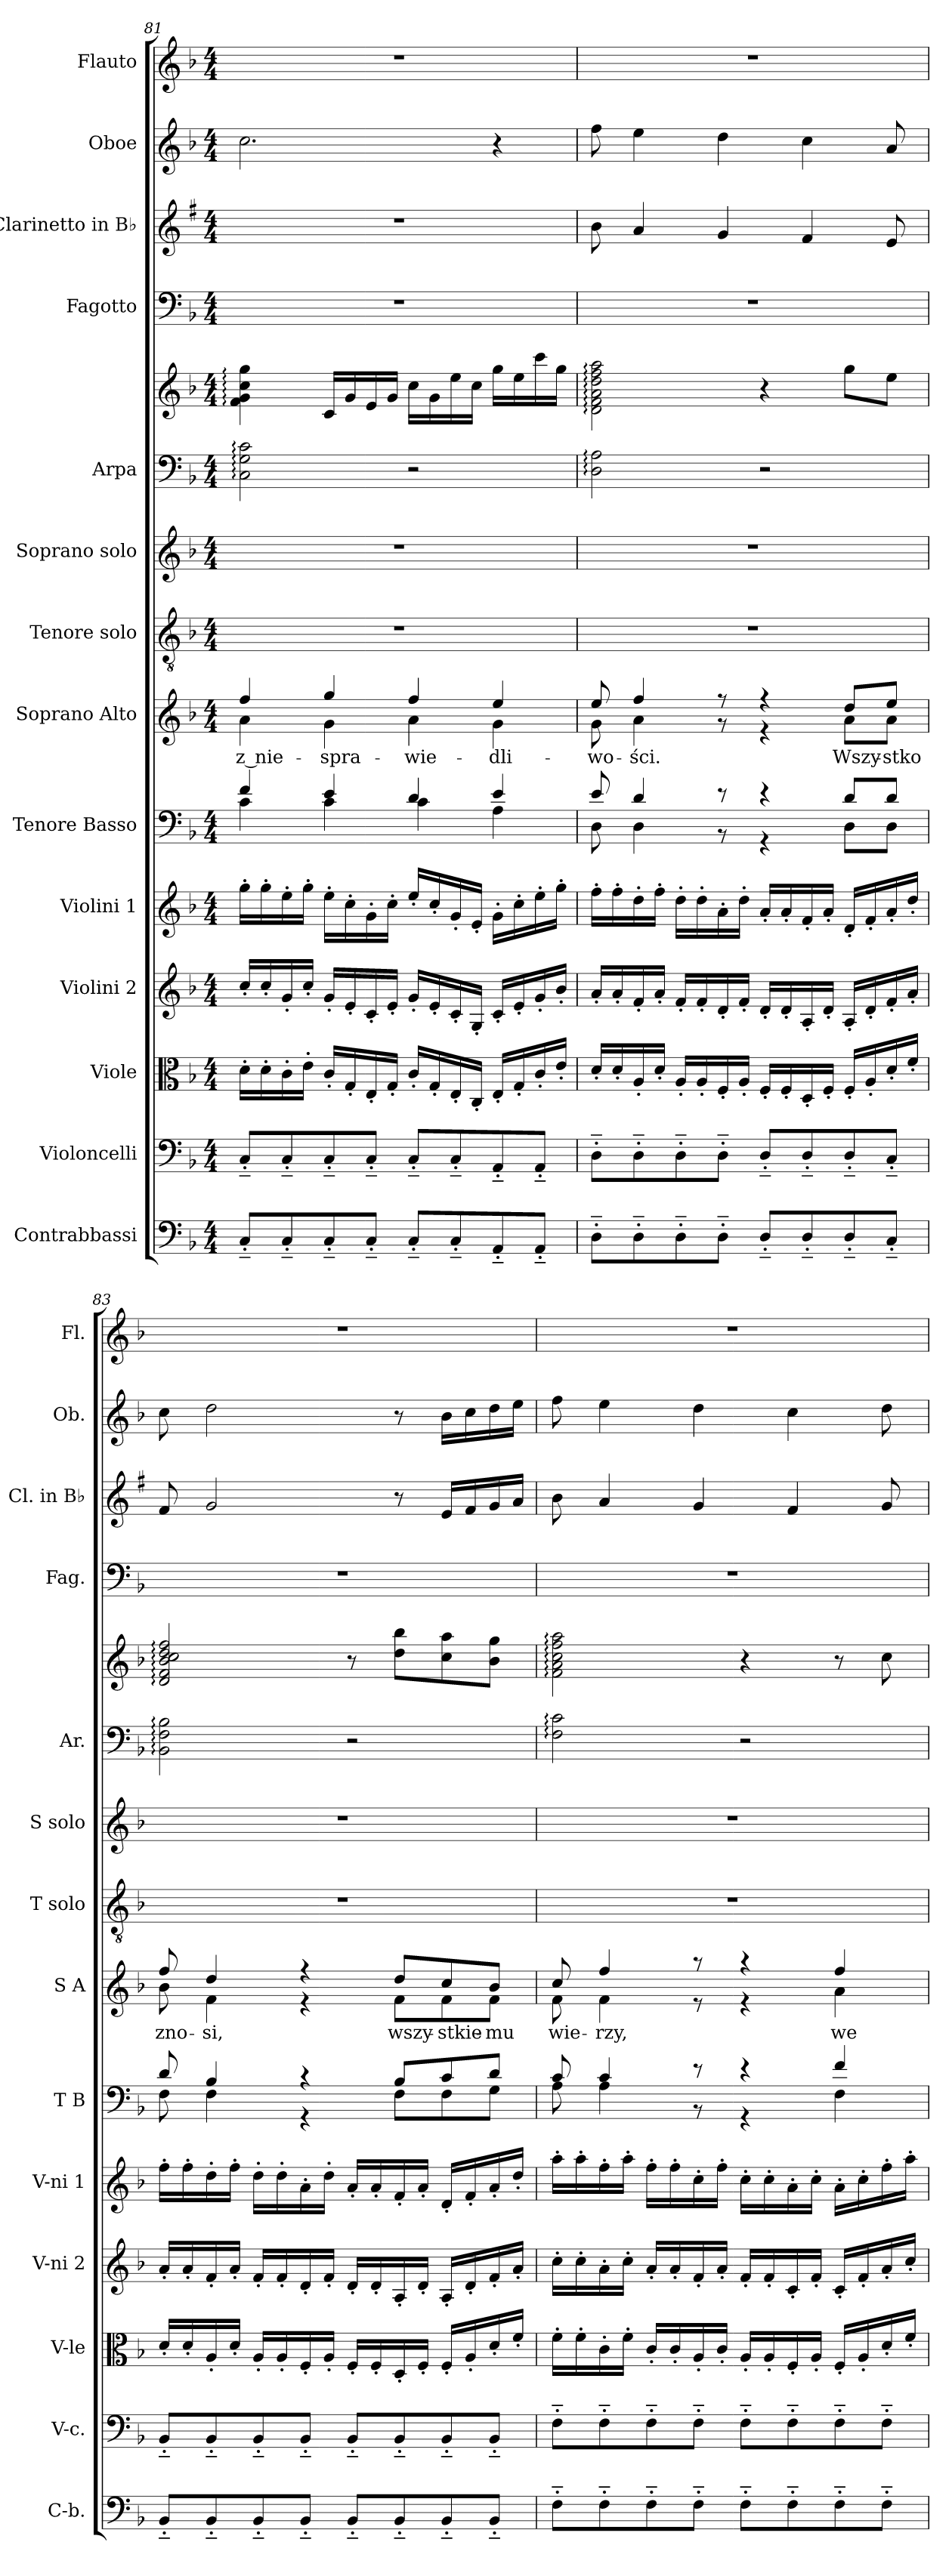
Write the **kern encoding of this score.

**kern	**kern	**kern	**kern	**kern	**kern	**kern	**text	**kern	**kern	**kern	**kern	**kern	**kern	**kern	**kern
*part14	*part13	*part12	*part11	*part10	*part9	*part8	*part8	*part7	*part6	*part5	*part5	*part4	*part3	*part2	*part1
*staff15	*staff14	*staff13	*staff12	*staff11	*staff10	*staff9	*staff9	*staff8	*staff7	*staff6	*staff5	*staff4	*staff3	*staff2	*staff1
*I"Contrabbassi	*I"Violoncelli	*I"Viole	*I"Violini 2	*I"Violini 1	*I"Tenore Basso	*I"Soprano Alto	*	*I"Tenore solo	*I"Soprano solo	*I"Arpa	*	*I"Fagotto	*I"Clarinetto in B♭	*I"Oboe	*I"Flauto
*I'C-b.	*I'V-c.	*I'V-le	*I'V-ni 2	*I'V-ni 1	*I'T B	*I'S A	*	*I'T solo	*I'S solo	*I'Ar.	*	*I'Fag.	*I'Cl. in B♭	*I'Ob.	*I'Fl.
*clefF4	*clefF4	*clefC3	*clefG2	*clefG2	*clefF4	*clefG2	*	*clefGv2	*clefG2	*clefF4	*clefG2	*clefF4	*clefG2	*clefG2	*clefG2
*	*	*	*	*	*	*	*	*	*	*	*	*	*ITrd1c2	*	*
*k[b-]	*k[b-]	*k[b-]	*k[b-]	*k[b-]	*k[b-]	*k[b-]	*	*k[b-]	*k[b-]	*k[b-]	*k[b-]	*k[b-]	*k[b-]	*k[b-]	*k[b-]
*M4/4	*M4/4	*M4/4	*M4/4	*M4/4	*M4/4	*M4/4	*	*M4/4	*M4/4	*M4/4	*M4/4	*M4/4	*M4/4	*M4/4	*M4/4
=81	=81	=81	=81	=81	=81	=81	=81	=81	=81	=81	=81	=81	=81	=81	=81
*	*	*	*	*	*^	*^	*	*	*	*	*	*	*	*	*
8C'~L	8C'~L	16d'LL	16cc'LL	16gg'LL	4f	4c	4ff	4a	z nie-	1r	1r	2C: 2G: 2c:	4f: 4g: 4cc: 4gg:	1r	1r	2.cc	1r
.	.	16d'	16cc'	16gg'	.	.	.	.	.	.	.	.	.	.	.	.	.
8C'~	8C'~	16c'	16g'	16ee'	.	.	.	.	.	.	.	.	.	.	.	.	.
.	.	16e'JJ	16cc'JJ	16gg'JJ	.	.	.	.	.	.	.	.	.	.	.	.	.
8C'~	8C'~	16c'LL	16g'LL	16ee'LL	4e	4c	4gg	4g	-spra-	.	.	.	16cLL	.	.	.	.
.	.	16G'	16e'	16cc'	.	.	.	.	.	.	.	.	16g	.	.	.	.
8C'~J	8C'~J	16E'	16c'	16g'	.	.	.	.	.	.	.	.	16e	.	.	.	.
.	.	16G'JJ	16e'JJ	16cc'JJ	.	.	.	.	.	.	.	.	16gJJ	.	.	.	.
8C'~L	8C'~L	16c'LL	16g'LL	16ee'LL	4d	4c	4ff	4a	-wie-	.	.	2r	16ccLL	.	.	.	.
.	.	16G'	16e'	16cc'	.	.	.	.	.	.	.	.	16g	.	.	.	.
8C'~	8C'~	16E'	16c'	16g'	.	.	.	.	.	.	.	.	16ee	.	.	.	.
.	.	16C'JJ	16G'JJ	16e'JJ	.	.	.	.	.	.	.	.	16ccJJ	.	.	.	.
8AA'~	8AA'~	16E'LL	16c'LL	16g'LL	4e	4A	4ee	4g	-dli-	.	.	.	16ggLL	.	.	4r	.
.	.	16G'	16e'	16cc'	.	.	.	.	.	.	.	.	16ee	.	.	.	.
8AA'~J	8AA'~J	16c'	16g'	16ee'	.	.	.	.	.	.	.	.	16ccc	.	.	.	.
.	.	16e'JJ	16b-'JJ	16gg'JJ	.	.	.	.	.	.	.	.	16ggJJ	.	.	.	.
=82	=82	=82	=82	=82	=82	=82	=82	=82	=82	=82	=82	=82	=82	=82	=82	=82	=82
8D'~L	8D'~L	16d'LL	16a'LL	16ff'LL	8e	8D	8ee	8g	-wo-	1r	1r	2D: 2A:	2d: 2f: 2a: 2dd: 2ff: 2aa:	1r	8a	8ff	1r
.	.	16d'	16a'	16ff'	.	.	.	.	.	.	.	.	.	.	.	.	.
8D'~	8D'~	16A'	16f'	16dd'	4d	4D	4ff	4a	-ści.	.	.	.	.	.	4g	4ee	.
.	.	16d'JJ	16a'JJ	16ff'JJ	.	.	.	.	.	.	.	.	.	.	.	.	.
8D'~	8D'~	16A'LL	16f'LL	16dd'LL	.	.	.	.	.	.	.	.	.	.	.	.	.
.	.	16A'	16f'	16dd'	.	.	.	.	.	.	.	.	.	.	.	.	.
8D'~J	8D'~J	16F'	16d'	16a'	8r	8r	8r	8r	.	.	.	.	.	.	4f	4dd	.
.	.	16A'JJ	16f'JJ	16dd'JJ	.	.	.	.	.	.	.	.	.	.	.	.	.
8D'~L	8D'~L	16F'LL	16d'LL	16a'LL	4r	4r	4r	4r	.	.	.	2r	4r	.	.	.	.
.	.	16F'	16d'	16a'	.	.	.	.	.	.	.	.	.	.	.	.	.
8D'~	8D'~	16D'	16A'	16f'	.	.	.	.	.	.	.	.	.	.	4e	4cc	.
.	.	16F'JJ	16d'JJ	16a'JJ	.	.	.	.	.	.	.	.	.	.	.	.	.
8D'~	8D'~	16F'LL	16A'LL	16d'LL	8dL	8DL	8ddL	8aL	Wszy-	.	.	.	8ggL	.	.	.	.
.	.	16A'	16d'	16f'	.	.	.	.	.	.	.	.	.	.	.	.	.
8C'~J	8C'~J	16d'	16f'	16a'	8dJ	8DJ	8eeJ	8aJ	-stko	.	.	.	8eeJ	.	8d	8a	.
.	.	16f'JJ	16a'JJ	16dd'JJ	.	.	.	.	.	.	.	.	.	.	.	.	.
=83	=83	=83	=83	=83	=83	=83	=83	=83	=83	=83	=83	=83	=83	=83	=83	=83	=83
8BB-'~L	8BB-'~L	16d'LL	16a'LL	16ff'LL	8d	8F	8ff	8b-	zno-	1r	1r	2BB-: 2F: 2B-:	2d: 2f: 2b-: 2cc: 2dd: 2ff:	1r	8e	8cc	1r
.	.	16d'	16a'	16ff'	.	.	.	.	.	.	.	.	.	.	.	.	.
8BB-'~	8BB-'~	16A'	16f'	16dd'	4B-	4F	4dd	4f	-si,	.	.	.	.	.	2f	2dd	.
.	.	16d'JJ	16a'JJ	16ff'JJ	.	.	.	.	.	.	.	.	.	.	.	.	.
8BB-'~	8BB-'~	16A'LL	16f'LL	16dd'LL	.	.	.	.	.	.	.	.	.	.	.	.	.
.	.	16A'	16f'	16dd'	.	.	.	.	.	.	.	.	.	.	.	.	.
8BB-'~J	8BB-'~J	16F'	16d'	16a'	4r	4r	4r	4r	.	.	.	.	.	.	.	.	.
.	.	16A'JJ	16f'JJ	16dd'JJ	.	.	.	.	.	.	.	.	.	.	.	.	.
8BB-'~L	8BB-'~L	16F'LL	16d'LL	16a'LL	.	.	.	.	.	.	.	2r	8r	.	.	.	.
.	.	16F'	16d'	16a'	.	.	.	.	.	.	.	.	.	.	.	.	.
8BB-'~	8BB-'~	16D'	16A'	16f'	8B-L	8FL	8ddL	8fL	wszy-	.	.	.	8dd 8bb-L	.	8r	8r	.
.	.	16F'JJ	16d'JJ	16a'JJ	.	.	.	.	.	.	.	.	.	.	.	.	.
8BB-'~	8BB-'~	16F'LL	16A'LL	16d'LL	8c	8F	8cc	8f	-stkie-	.	.	.	8cc 8aa	.	16dLL	16b-LL	.
.	.	16A'	16d'	16f'	.	.	.	.	.	.	.	.	.	.	16e	16cc	.
8BB-'~J	8BB-'~J	16d'	16f'	16a'	8dJ	8GJ	8b-J	8fJ	-mu	.	.	.	8b- 8ggJ	.	16f	16dd	.
.	.	16f'JJ	16a'JJ	16dd'JJ	.	.	.	.	.	.	.	.	.	.	16gJJ	16eeJJ	.
=84	=84	=84	=84	=84	=84	=84	=84	=84	=84	=84	=84	=84	=84	=84	=84	=84	=84
8F'~L	8F'~L	16f'LL	16cc'LL	16aa'LL	8c	8A	8cc	8f	wie-	1r	1r	2F: 2c:	2f: 2a: 2cc: 2ff: 2aa:	1r	8a	8ff	1r
.	.	16f'	16cc'	16aa'	.	.	.	.	.	.	.	.	.	.	.	.	.
8F'~	8F'~	16c'	16a'	16ff'	4c	4A	4ff	4f	-rzy,	.	.	.	.	.	4g	4ee	.
.	.	16f'JJ	16cc'JJ	16aa'JJ	.	.	.	.	.	.	.	.	.	.	.	.	.
8F'~	8F'~	16c'LL	16a'LL	16ff'LL	.	.	.	.	.	.	.	.	.	.	.	.	.
.	.	16c'	16a'	16ff'	.	.	.	.	.	.	.	.	.	.	.	.	.
8F'~J	8F'~J	16A'	16f'	16cc'	8r	8r	8r	8r	.	.	.	.	.	.	4f	4dd	.
.	.	16c'JJ	16a'JJ	16ff'JJ	.	.	.	.	.	.	.	.	.	.	.	.	.
8F'~L	8F'~L	16A'LL	16f'LL	16cc'LL	4r	4r	4r	4r	.	.	.	2r	4r	.	.	.	.
.	.	16A'	16f'	16cc'	.	.	.	.	.	.	.	.	.	.	.	.	.
8F'~	8F'~	16F'	16c'	16a'	.	.	.	.	.	.	.	.	.	.	4e	4cc	.
.	.	16A'JJ	16f'JJ	16cc'JJ	.	.	.	.	.	.	.	.	.	.	.	.	.
8F'~	8F'~	16F'LL	16c'LL	16a'LL	4f	4F	4ff	4a	we	.	.	.	8r	.	.	.	.
.	.	16A'	16f'	16cc'	.	.	.	.	.	.	.	.	.	.	.	.	.
8F'~J	8F'~J	16d'	16a'	16ff'	.	.	.	.	.	.	.	.	8cc	.	8f	8dd	.
.	.	16f'JJ	16cc'JJ	16aa'JJ	.	.	.	.	.	.	.	.	.	.	.	.	.
*	*	*	*	*	*v	*v	*	*	*	*	*	*	*	*	*	*	*
*	*	*	*	*	*	*v	*v	*	*	*	*	*	*	*	*	*
=	=	=	=	=	=	=	=	=	=	=	=	=	=	=	=
*-	*-	*-	*-	*-	*-	*-	*-	*-	*-	*-	*-	*-	*-	*-	*-
